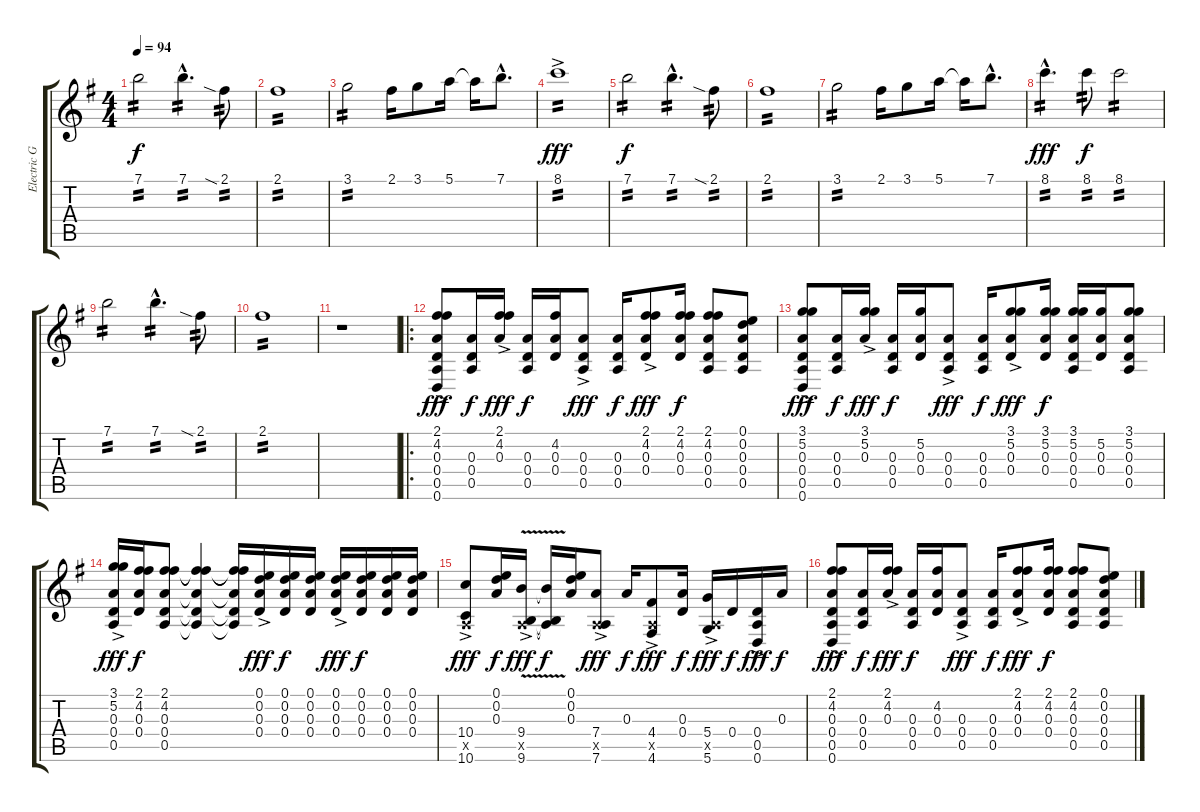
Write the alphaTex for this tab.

\track ("Electric Guitar 1" "Electric G") {instrument distortionguitar}
\staff {score tabs}
\tuning (E4 D4 A3 D3 A2 D2) {hide}
\ts (4 4)
\tempo 94
\clef g2
\ks g
7.1.2{tp 2 dy f} 7.1{hac}.4{d tp 2} 2.1{sia}.8{tp 2} |
2.1.1{tp 2} |
3.1.2{tp 2} 2.1.16 3.1.8 5.1.16 5.1{t}.16 7.1{hac}.8{d} |
8.1{ac}.1{tp 2 dy fff} |
7.1.2{tp 2 dy f} 7.1{hac}.4{d tp 2} 2.1{sia}.8{tp 2} |
2.1.1{tp 2} |
3.1.2{tp 2} 2.1.16 3.1.8 5.1.16 5.1{t}.16 7.1{hac}.8{d} |
8.1{hac}.4{d tp 2 dy fff} 8.1.8{tp 2 dy f} 8.1.2{tp 2} |
7.1.2{tp 2} 7.1{hac}.4{d tp 2} 2.1{sia}.8{tp 2} |
2.1.1{tp 2} |
r.1 |
\ro
(2.1{ac} 4.2{ac} 0.3{ac} 0.4{ac} 0.5{ac} 0.6{ac}).8{dy fff} (0.3 0.4 0.5).16{dy f} (2.1{ac} 4.2{ac} 0.3{ac}).16{dy fff} (0.3 0.4 0.5).16{dy f} (4.2 0.3 0.4).16 (0.3{ac} 0.4{ac} 0.5{ac}).8{dy fff} (0.3 0.4 0.5).16{dy f} (2.1{ac} 4.2{ac} 0.3{ac} 0.4{ac}).8{dy fff} (2.1 4.2 0.3 0.4).16{dy f} (2.1 4.2 0.3 0.4 0.5).8 (0.1 0.2 0.3 0.4 0.5).8 |
(3.1{ac} 5.2{ac} 0.3{ac} 0.4{ac} 0.5{ac} 0.6{ac}).8{dy fff} (0.3 0.4 0.5).16{dy f} (3.1{ac} 5.2{ac} 0.3{ac}).16{dy fff} (0.3 0.4 0.5).16{dy f} (5.2 0.3 0.4).16 (0.3{ac} 0.4{ac} 0.5{ac}).8{dy fff} (0.3 0.4 0.5).16{dy f} (3.1{ac} 5.2{ac} 0.3{ac} 0.4{ac}).8{dy fff} (3.1 5.2 0.3 0.4).16{dy f} (3.1 5.2 0.3 0.4 0.5).16 (5.2 0.3 0.4).16 (3.1 5.2 0.3 0.4 0.5).8 |
(3.1{ac} 5.2{ac} 0.3{ac} 0.4{ac} 0.5{ac}).16{dy fff} (2.1 4.2 0.3 0.4).16{dy f} (2.1 4.2 0.3 0.4 0.5).8 (2.1{t} 4.2{t} 0.3{t} 0.4{t} 0.5{t}).4 (2.1{t} 4.2{t} 0.3{t} 0.4{t} 0.5{t}).16 (0.1{ac} 0.2{ac} 0.3{ac} 0.4{ac}).16{dy fff} (0.1 0.2 0.3 0.4).16{dy f} (0.1 0.2 0.3 0.4).16 (0.1{ac} 0.2{ac} 0.3{ac} 0.4{ac}).16{dy fff} (0.1 0.2 0.3 0.4).16{dy f} (0.1 0.2 0.3 0.4).16 (0.1 0.2 0.3 0.4).16 |
(10.4{ac} 0.5{ac x} 10.6{ac}).8{dy fff} (0.1 0.2 0.3).16{dy f} (9.4{v ac} 0.5{ac x} 9.6{v ac}).16{dy fff} (9.4{t} 0.5{t} 9.6{t}).16{dy f} (0.1 0.2 0.3).16 (7.4{ac} 0.5{ac x} 7.6{ac}).8{dy fff} 0.3.16{dy f} (4.4{ac} 0.5{x} 4.6{ac}).8{dy fff} (0.3 0.4).16{dy f} (5.4{ac} 0.5{x} 5.6{ac}).16{dy fff} 0.4.16{dy f} (0.4{ac} 0.5{ac} 0.6{ac}).16{dy fff} 0.3.16{dy f} |
(2.1{ac} 4.2{ac} 0.3{ac} 0.4{ac} 0.5{ac} 0.6{ac}).8{dy fff} (0.3 0.4 0.5).16{dy f} (2.1{ac} 4.2{ac} 0.3{ac}).16{dy fff} (0.3 0.4 0.5).16{dy f} (4.2 0.3 0.4).16 (0.3{ac} 0.4{ac} 0.5{ac}).8{dy fff} (0.3 0.4 0.5).16{dy f} (2.1{ac} 4.2{ac} 0.3{ac} 0.4{ac}).8{dy fff} (2.1 4.2 0.3 0.4).16{dy f} (2.1 4.2 0.3 0.4 0.5).8 (0.1 0.2 0.3 0.4 0.5).8
